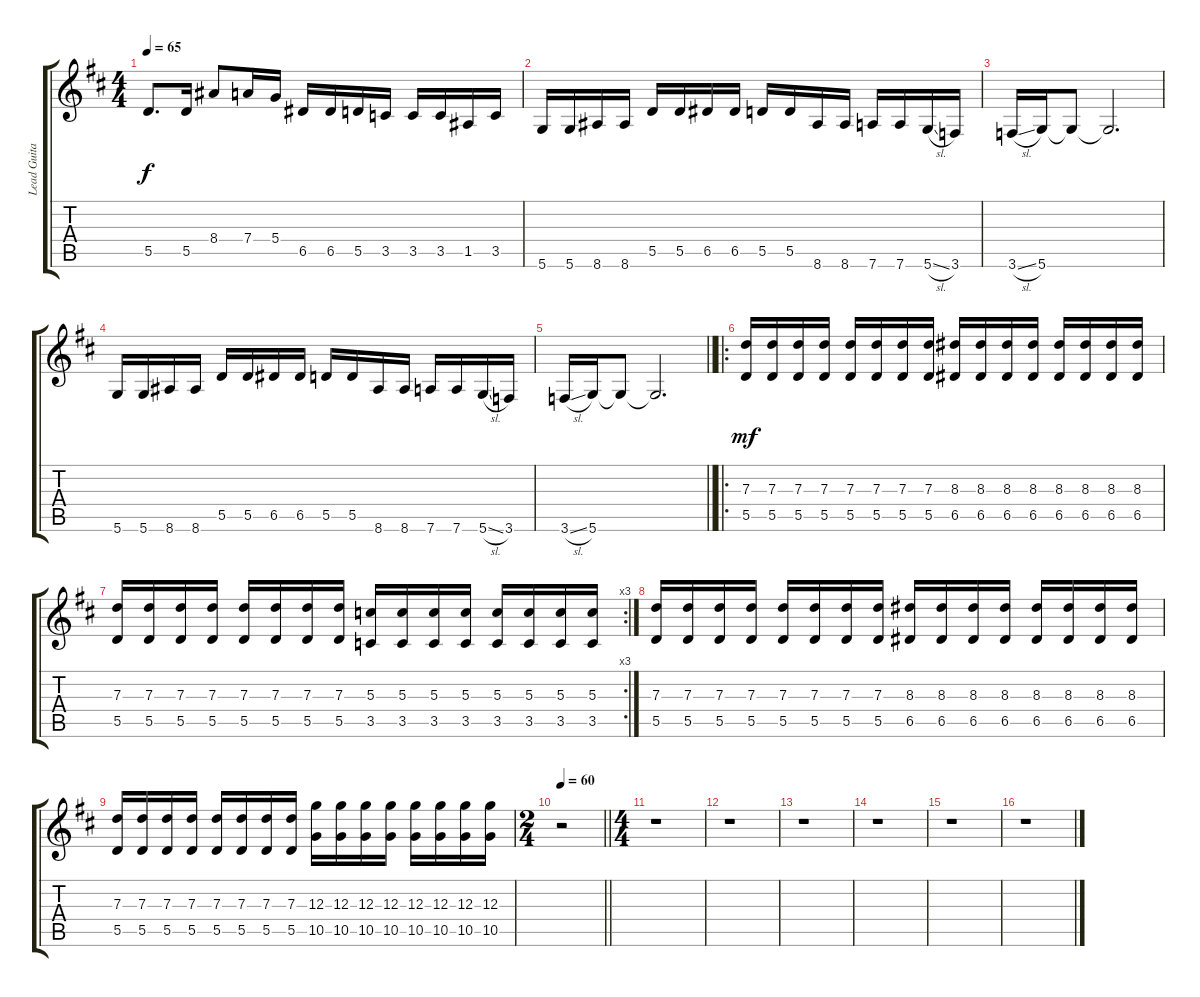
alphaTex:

\track ("Lead Guitar" "Lead Guita") {instrument distortionguitar}
\staff {score tabs}
\tuning (E4 B3 G3 D3 A2 D2) {hide}
\ts (4 4)
\tempo 65
\clef g2
\ks d
5.5.8{d dy f} 5.5.16 8.4.8 7.4.16 5.4.16 6.5.16 6.5.16 5.5.16 3.5.16 3.5.16 3.5.16 1.5.16 3.5.16 |
5.6.16 5.6.16 8.6.16 8.6.16 5.5.16 5.5.16 6.5.16 6.5.16 5.5.16 5.5.16 8.6.16 8.6.16 7.6.16 7.6.16 5.6{sl}.16 3.6.16 |
3.6{sl}.16 5.6.16 5.6{t}.8 5.6{t}.2{d} |
5.6.16 5.6.16 8.6.16 8.6.16 5.5.16 5.5.16 6.5.16 6.5.16 5.5.16 5.5.16 8.6.16 8.6.16 7.6.16 7.6.16 5.6{sl}.16 3.6.16 |
\barLineRight lightlight
3.6{sl}.16 5.6.16 5.6{t}.8 5.6{t}.2{d} |
\ro
(7.3 5.5).16{dy mf} (7.3 5.5).16 (7.3 5.5).16 (7.3 5.5).16 (7.3 5.5).16 (7.3 5.5).16 (7.3 5.5).16 (7.3 5.5).16 (8.3 6.5).16 (8.3 6.5).16 (8.3 6.5).16 (8.3 6.5).16 (8.3 6.5).16 (8.3 6.5).16 (8.3 6.5).16 (8.3 6.5).16 |
\rc 3
(7.3 5.5).16 (7.3 5.5).16 (7.3 5.5).16 (7.3 5.5).16 (7.3 5.5).16 (7.3 5.5).16 (7.3 5.5).16 (7.3 5.5).16 (5.3 3.5).16 (5.3 3.5).16 (5.3 3.5).16 (5.3 3.5).16 (5.3 3.5).16 (5.3 3.5).16 (5.3 3.5).16 (5.3 3.5).16 |
(7.3 5.5).16 (7.3 5.5).16 (7.3 5.5).16 (7.3 5.5).16 (7.3 5.5).16 (7.3 5.5).16 (7.3 5.5).16 (7.3 5.5).16 (8.3 6.5).16 (8.3 6.5).16 (8.3 6.5).16 (8.3 6.5).16 (8.3 6.5).16 (8.3 6.5).16 (8.3 6.5).16 (8.3 6.5).16 |
(7.3 5.5).16 (7.3 5.5).16 (7.3 5.5).16 (7.3 5.5).16 (7.3 5.5).16 (7.3 5.5).16 (7.3 5.5).16 (7.3 5.5).16 (12.3 10.5).16 (12.3 10.5).16 (12.3 10.5).16 (12.3 10.5).16 (12.3 10.5).16 (12.3 10.5).16 (12.3 10.5).16 (12.3 10.5).16 |
\ts (2 4)
\tempo 60
\barLineRight lightlight
r.2 |
\ts (4 4)
r.1 |
r.1 |
r.1 |
r.1 |
r.1 |
r.1
